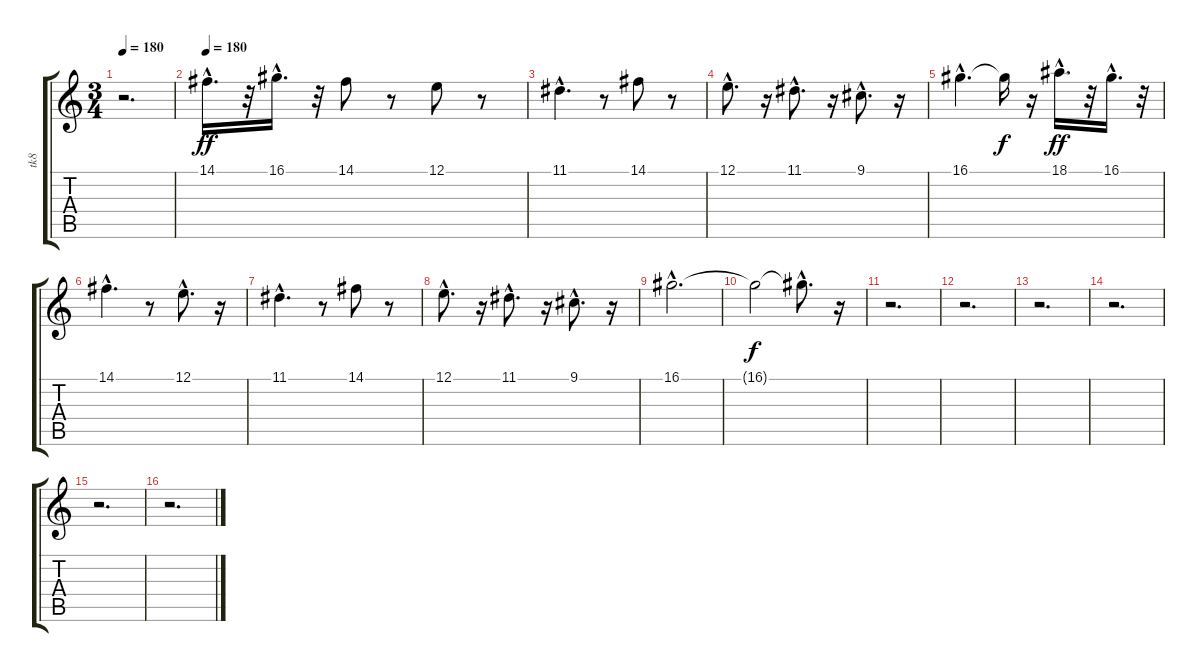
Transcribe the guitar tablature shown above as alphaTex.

\track ("tk8" "tk8") {instrument tuba}
\staff {score tabs}
\tuning (E4 B3 G3 D3 A2 E2) {hide}
\ts (3 4)
\tempo 180
\clef g2
\ks c
r.2{d dy ff instrument tuba} |
\tempo 180
14.1{hac}.16{d balance 8} r.32 16.1{hac}.16{d} r.32 14.1.8 r.8 12.1.8 r.8 |
11.1{hac}.4{d} r.8 14.1.8 r.8 |
12.1{hac}.8{d} r.16 11.1{hac}.8{d} r.16 9.1{hac}.8{d} r.16 |
16.1{hac}.4{d} 16.1{t}.16{dy f} r.16 18.1{hac}.16{d dy ff} r.32 16.1{hac}.16{d} r.32 |
14.1{hac}.4{d} r.8 12.1{hac}.8{d} r.16 |
11.1{hac}.4{d} r.8 14.1.8 r.8 |
12.1{hac}.8{d} r.16 11.1{hac}.8{d} r.16 9.1{hac}.8{d} r.16 |
16.1{hac}.2{d} |
16.1{t}.2{dy f} 16.1{hac t}.8{d} r.16 |
r.2{d} |
r.2{d} |
r.2{d} |
r.2{d} |
r.2{d} |
r.2{d}
